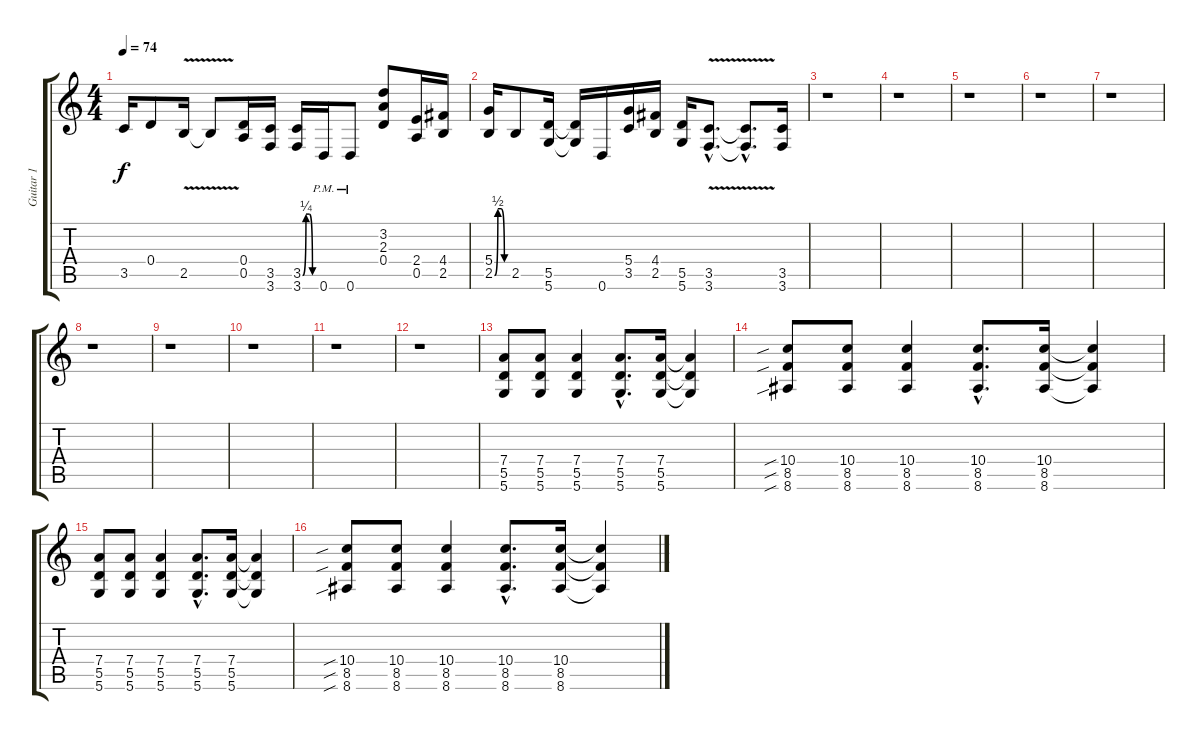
\track ("Guitar 1" "Guitar 1") {instrument electricguitarclean}
\staff {score tabs}
\tuning (E4 B3 G3 D3 A2 D2) {hide}
\ts (4 4)
\tempo 74
\clef g2
\ks c
3.5.16{dy f} 0.4.8 2.5{v}.16 2.5{t}.8 (0.4 0.5).16 (3.5 3.6).16 (3.5{be (custom 0 0 15 1 30 1 45 0 60 0)} 3.6).16 0.6{pm}.16 0.6{pm}.8 (3.2 2.3 0.4).8 (2.4 0.5).16 (4.4 2.5).16 |
(5.4 2.5{be (custom 0 0 15 2 30 2 45 0 60 0)}).16 2.5.8 (5.5 5.6).16 (5.5{t} 5.6{t}).16 0.6.16 (5.4 3.5).16 (4.4 2.5).16 (5.5 5.6).16 (3.5{v hac} 3.6{v hac}).8{d} (3.5{hac t} 3.6{hac t}).8{d} (3.5 3.6).16 |
r.1 |
r.1 |
r.1 |
r.1 |
r.1 |
r.1 |
r.1 |
r.1 |
r.1 |
r.1 |
(7.4 5.5 5.6).8 (7.4 5.5 5.6).8 (7.4 5.5 5.6).4 (7.4{hac} 5.5{hac} 5.6{hac}).8{d} (7.4 5.5 5.6).16 (7.4{t} 5.5{t} 5.6{t}).4 |
(10.4{sib} 8.5{sib} 8.6{sib}).8 (10.4 8.5 8.6).8 (10.4 8.5 8.6).4 (10.4{hac} 8.5{hac} 8.6{hac}).8{d} (10.4 8.5 8.6).16 (10.4{t} 8.5{t} 8.6{t}).4 |
(7.4 5.5 5.6).8 (7.4 5.5 5.6).8 (7.4 5.5 5.6).4 (7.4{hac} 5.5{hac} 5.6{hac}).8{d} (7.4 5.5 5.6).16 (7.4{t} 5.5{t} 5.6{t}).4 |
(10.4{sib} 8.5{sib} 8.6{sib}).8 (10.4 8.5 8.6).8 (10.4 8.5 8.6).4 (10.4{hac} 8.5{hac} 8.6{hac}).8{d} (10.4 8.5 8.6).16 (10.4{t} 8.5{t} 8.6{t}).4
